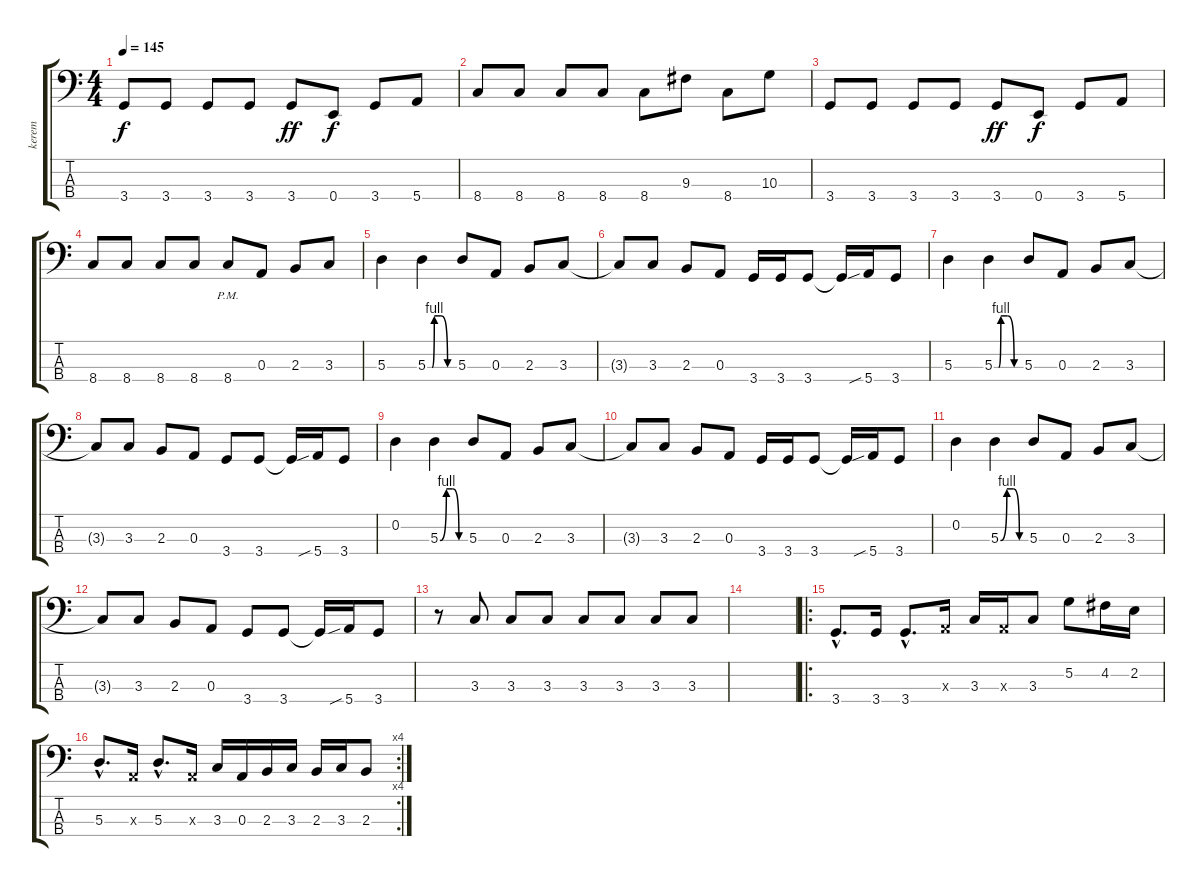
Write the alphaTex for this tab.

\track ("kerem" "kerem") {instrument electricbassfinger}
\staff {score tabs}
\tuning (G2 D2 A1 E1) {hide}
\ts (4 4)
\tempo 145
\clef f4
\ks c
3.4.8{dy f} 3.4.8 3.4.8 3.4.8 3.4.8{dy ff} 0.4.8{dy f} 3.4.8 5.4.8 |
8.4.8 8.4.8 8.4.8 8.4.8 8.4.8 9.3.8 8.4.8 10.3.8 |
3.4.8 3.4.8 3.4.8 3.4.8 3.4.8{dy ff} 0.4.8{dy f} 3.4.8 5.4.8 |
8.4.8 8.4.8 8.4.8 8.4.8 8.4{pm}.8 0.3.8 2.3.8 3.3.8 |
5.3.4 5.3{be (custom 0 0 10 0 15 4 30 4 45 0 60 0)}.4 5.3.8 0.3.8 2.3.8 3.3.8 |
3.3{t}.8 3.3.8 2.3.8 0.3.8 3.4.16 3.4.16 3.4.8 3.4{t}.16 5.4{sib}.16 3.4.8 |
5.3.4 5.3{be (custom 0 0 10 0 15 4 30 4 45 0 60 0)}.4 5.3.8 0.3.8 2.3.8 3.3.8 |
3.3{t}.8 3.3.8 2.3.8 0.3.8 3.4.8 3.4.8 3.4{t}.16 5.4{sib}.16 3.4.8 |
0.2.4 5.3{be (custom 0 0 15 4 30 4 45 0 60 0)}.4 5.3.8 0.3.8 2.3.8 3.3.8 |
3.3{t}.8 3.3.8 2.3.8 0.3.8 3.4.16 3.4.16 3.4.8 3.4{t}.16 5.4{sib}.16 3.4.8 |
0.2.4 5.3{be (custom 0 0 15 4 30 4 45 0 60 0)}.4 5.3.8 0.3.8 2.3.8 3.3.8 |
3.3{t}.8 3.3.8 2.3.8 0.3.8 3.4.8 3.4.8 3.4{t}.16 5.4{sib}.16 3.4.8 |
r.8 3.3.8 3.3.8 3.3.8 3.3.8 3.3.8 3.3.8 3.3.8 |
|
\ro
3.4{hac}.8{d} 3.4.16 3.4{hac}.8{d} 0.3{x}.16 3.3.16 0.3{x}.16 3.3.8 5.2.8 4.2.16 2.2.16 |
\rc 4
5.3{hac}.8{d} 0.3{x}.16 5.3{hac}.8{d} 0.3{x}.16 3.3.16 0.3.16 2.3.16 3.3.16 2.3.16 3.3.16 2.3.8
